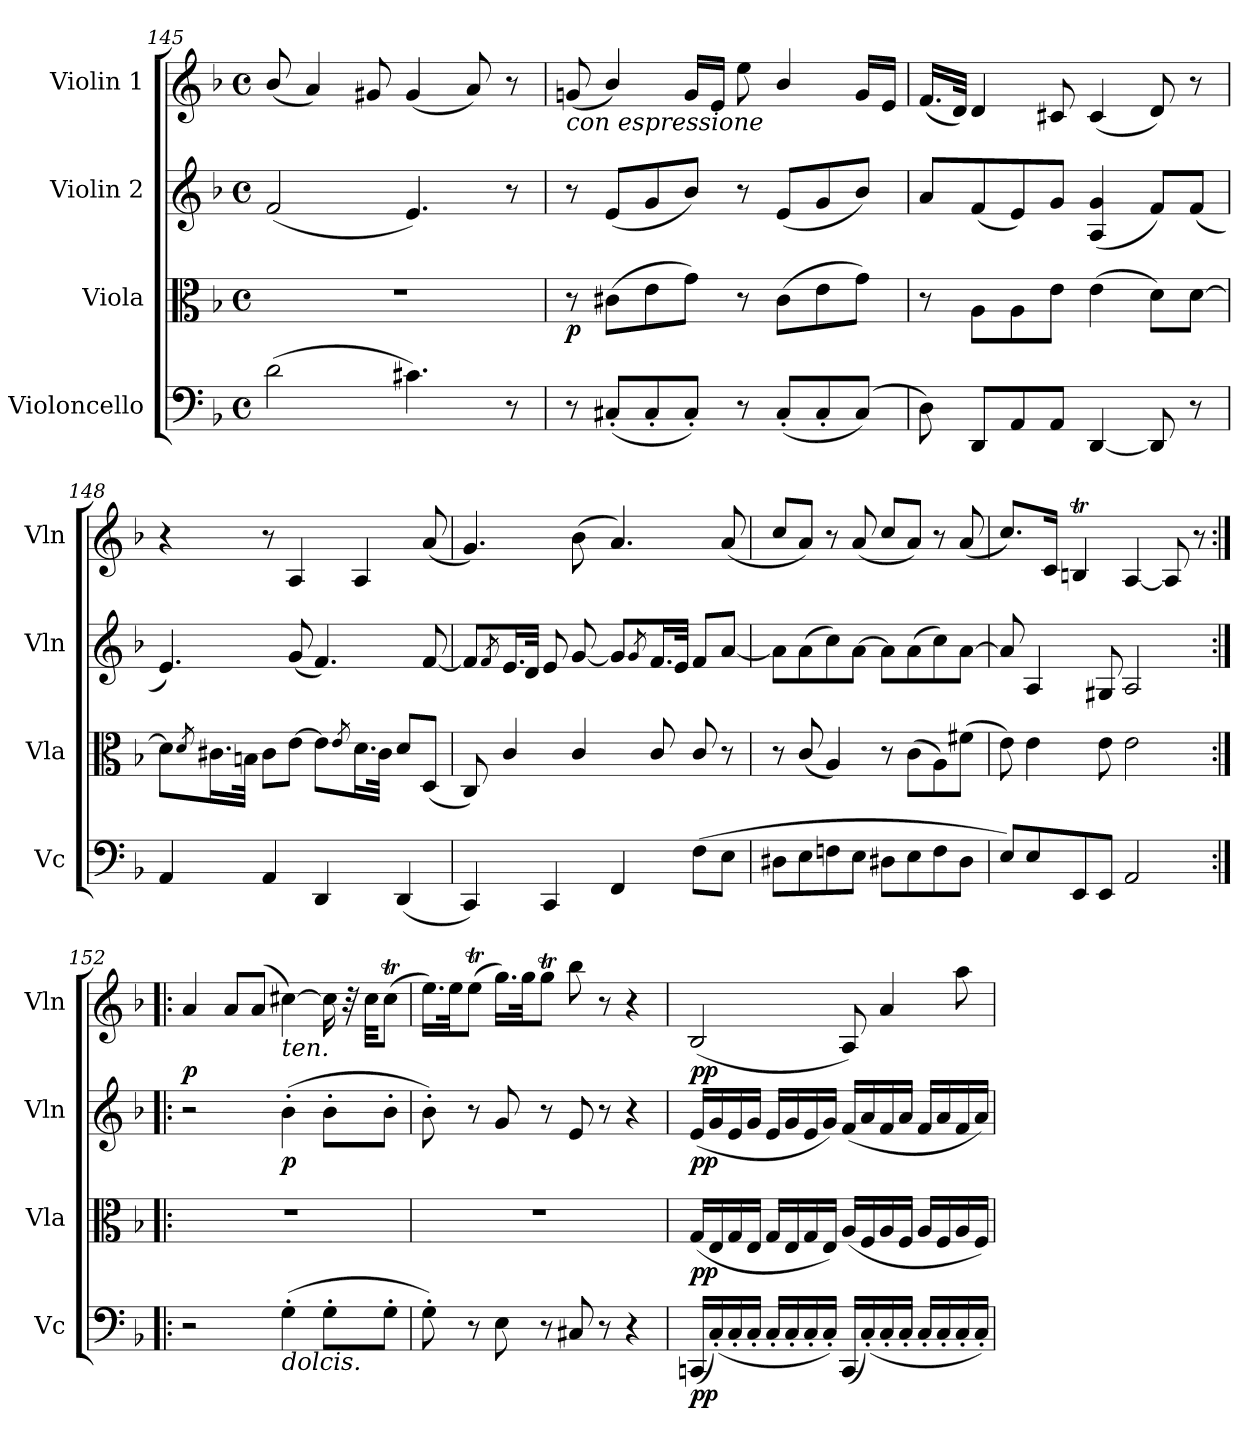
**kern	**dynam	**kern	**dynam	**kern	**dynam	**kern	**dynam
*part4	*part4	*part3	*part3	*part2	*part2	*part1	*part1
*staff4	*staff4	*staff3	*staff3	*staff2	*staff2	*staff1	*staff1
*I"Violoncello	*	*I"Viola	*	*I"Violin 2	*	*I"Violin 1	*
*I'Vc	*	*I'Vla	*	*I'Vln	*	*I'Vln	*
*clefF4	*	*clefC3	*	*clefG2	*	*clefG2	*
*k[b-]	*	*k[b-]	*	*k[b-]	*	*k[b-]	*
*M4/4	*	*M4/4	*	*M4/4	*	*M4/4	*
*met(c)	*	*met(c)	*	*met(c)	*	*met(c)	*
=145	=145	=145	=145	=145	=145	=145	=145
!	!LO:DY:b	!	!	!	!LO:DY:b	!	!
(>2d\	other-dynamics	1r	.	(<2f/	other-dynamics	(<8b-/	.
.	.	.	.	.	.	4a/)	.
.	.	.	.	.	.	8g#X/	.
4.c#X\)	.	.	.	4.e/)	.	(<4g#/	.
.	.	.	.	.	.	8a/)	.
8r	.	.	.	8r	.	8r	.
=146	=146	=146	=146	=146	=146	=146	=146
!	!	!	!	!	!	!LO:TX:b:i:t=con espressione	!
!	!	!	!LO:DY:b	!	!	!	!
8r	.	8r	p	8r	.	(<8gn/	.
(<8C#X'/L	.	(>8c#X\L	.	(<8e/L	.	4b-/)	.
8C#'/	.	8e\	.	8g/	.	.	.
8C#'/J)	.	8g\J)	.	8b-/J)	.	16g/LL	.
.	.	.	.	.	.	16e/JJ	.
8r	.	8r	.	8r	.	8ee\	.
(<8C#'/L	.	(>8c#\L	.	(<8e/L	.	4b-/	.
8C#'/	.	8e\	.	8g/	.	.	.
(<8C#/J)	.	8g\J)	.	8b-/J)	.	16g/LL	.
.	.	.	.	.	.	16e/JJ	.
=147	=147	=147	=147	=147	=147	=147	=147
8D\)	.	8r	.	8a/L	.	(<16.f/LL	.
.	.	.	.	.	.	32d/JJk)	.
8DD/L	.	8A\L	.	(<8f/	.	4d/	.
8AA/	.	8A\	.	8e/)	.	.	.
8AA/J	.	8e\J	.	8g/J	.	8c#X/	.
[4DD/	.	(>4e\	.	(<4A/ 4g/	.	(<4c#/	.
8DD/]	.	8d\L)	.	8f/L)	.	8d/)	.
8r	.	[8d\J	.	(<8f/J	.	8r	.
=148	=148	=148	=148	=148	=148	=148	=148
4AA/	.	8d\L]	.	4.e/)	.	4r	.
.	.	8qd/	.	.	.	.	.
.	.	16.c#X\L	.	.	.	.	.
.	.	32Bn\JJk	.	.	.	.	.
4AA/	.	8c#\L	.	.	.	8r	.
.	.	[8e\J	.	(<8g/	.	4A/	.
4DD/	.	8e\L]	.	4.f/)	.	.	.
.	.	8qe/	.	.	.	.	.
.	.	16.d\L	.	.	.	4A/	.
.	.	32c#\JJk	.	.	.	.	.
(<4DD/	.	8d/L	.	.	.	.	.
.	.	(<8D/J	.	[8f/	.	(<8a/	.
!!LO:LB:g=z
=149	=149	=149	=149	=149	=149	=149	=149
4CC/)	.	8C/)	.	8f/L]	.	4.g/)	.
.	.	.	.	8qf/	.	.	.
.	.	4c/	.	16.e/L	.	.	.
.	.	.	.	32d/JJk	.	.	.
4CC/	.	.	.	8e/	.	.	.
.	.	4c/	.	[8g/	.	(>8b-\	.
4FF/	.	.	.	8g/L]	.	4.a/)	.
.	.	.	.	8qg/	.	.	.
.	.	8c/	.	16.f/L	.	.	.
.	.	.	.	32e/JJk	.	.	.
(>8F\L	.	8c/	.	8f/L	.	.	.
8E\J	.	8r	.	[8a/J	.	(<8a/	.
=150	=150	=150	=150	=150	=150	=150	=150
8D#X\L	.	8r	.	8a\L]	.	8cc/L	.
8E\	.	(<8c/	.	(>8a\	.	8a/J)	.
8Fn\	.	4A/)	.	8cc\)	.	8r	.
8E\J	.	.	.	[8a\J	.	(<8a/	.
8D#X\L	.	8r	.	8a\L]	.	8cc/L	.
8E\	.	(>8c\L	.	(>8a\	.	8a/J)	.
!	!	!	!	!	!LO:DY:b	!	!
8F\	.	8A\)	.	8cc\)	other-dynamics	8r	.
!	!LO:DY:b	!	!LO:DY:b	!	!	!	!LO:DY:b
8D#\J	other-dynamics	(>8f#X\J	other-dynamics	[8a\J	.	(<8a/	other-dynamics
=151	=151	=151	=151	=151	=151	=151	=151
8E/L)	.	8e\)	.	8a/]	.	8.cc/L)	.
8E/	.	4e\	.	4A/	.	.	.
.	.	.	.	.	.	16c/Jk	.
8EE/	.	.	.	.	.	4Bnt/	.
8EE/J	.	8e\	.	8G#X/	.	.	.
2AA/	.	2e\	.	2A/	.	[4A/	.
.	.	.	.	.	.	8A/]	.
.	.	.	.	.	.	8r	.
=152:|!|:	=152:|!|:	=152:|!|:	=152:|!|:	=152:|!|:	=152:|!|:	=152:|!|:	=152:|!|:
!	!	!	!	!	!	!	!LO:DY:b
2r	.	1r	.	2r	.	4a/	p
.	.	.	.	.	.	8a/L	.
.	.	.	.	.	.	(>8a/J	.
!	!	!	!	!	!	!LO:TX:b:i:t=ten.	!
!LO:TX:b:i:t=dolcis.	!	!	!	!	!	!	!
!	!LO:DY:b	!	!	!	!LO:DY:b	!	!
(>4G'\	other-dynamics	.	.	(>4b-'\	p	[4cc#X\)	.
8G'\L	.	.	.	8b-'\L	.	16cc#\]	.
.	.	.	.	.	.	32r	.
.	.	.	.	.	.	32cc#\KKL	.
8G'\J	.	.	.	8b-'\J	.	(>8cc#t\J	.
=153	=153	=153	=153	=153	=153	=153	=153
8G'\)	.	1r	.	8b-'\)	.	16.ee\LL)	.
.	.	.	.	.	.	32ee\JK	.
!	!	!	!	!	!	!	!LO:DY:b
8r	.	.	.	8r	.	(>8eet\J	other-dynamics
8E\	.	.	.	8g/	.	16.gg\LL)	.
.	.	.	.	.	.	32gg\JK	.
8r	.	.	.	8r	.	8ggT\J	.
8C#X/	.	.	.	8e/	.	8bb-\	.
8r	.	.	.	8r	.	8r	.
4r	.	.	.	4r	.	4r	.
!!LO:LB:g=z
=154	=154	=154	=154	=154	=154	=154	=154
!	!LO:DY:b	!	!LO:DY:b	!	!LO:DY:b	!	!LO:DY:b
(<16CCn/LL	pp	(<16G/LL	pp	(<16e/LL	pp	(<2B-/	pp
(<16C'/)	.	16E/	.	16g/	.	.	.
16C'/	.	16G/	.	16e/	.	.	.
16C'/JJ	.	16E/JJ	.	16g/JJ	.	.	.
16C'/LL	.	16G/LL	.	16e/LL	.	.	.
16C'/	.	16E/	.	16g/	.	.	.
16C'/	.	16G/	.	16e/	.	.	.
16C'/JJ)	.	16E/JJ)	.	16g/JJ)	.	.	.
(<16CC/LL	.	(<16A/LL	.	(<16f/LL	.	8A/)	.
(<16C'/)	.	16F/	.	16a/	.	.	.
16C'/	.	16A/	.	16f/	.	4a/	.
16C'/JJ	.	16F/JJ	.	16a/JJ	.	.	.
16C'/LL	.	16A/LL	.	16f/LL	.	.	.
16C'/	.	16F/	.	16a/	.	.	.
16C'/	.	16A/	.	16f/	.	8aa\	.
16C'/JJ)	.	16F/JJ)	.	16a/JJ)	.	.	.
=	=	=	=	=	=	=	=
*-	*-	*-	*-	*-	*-	*-	*-
